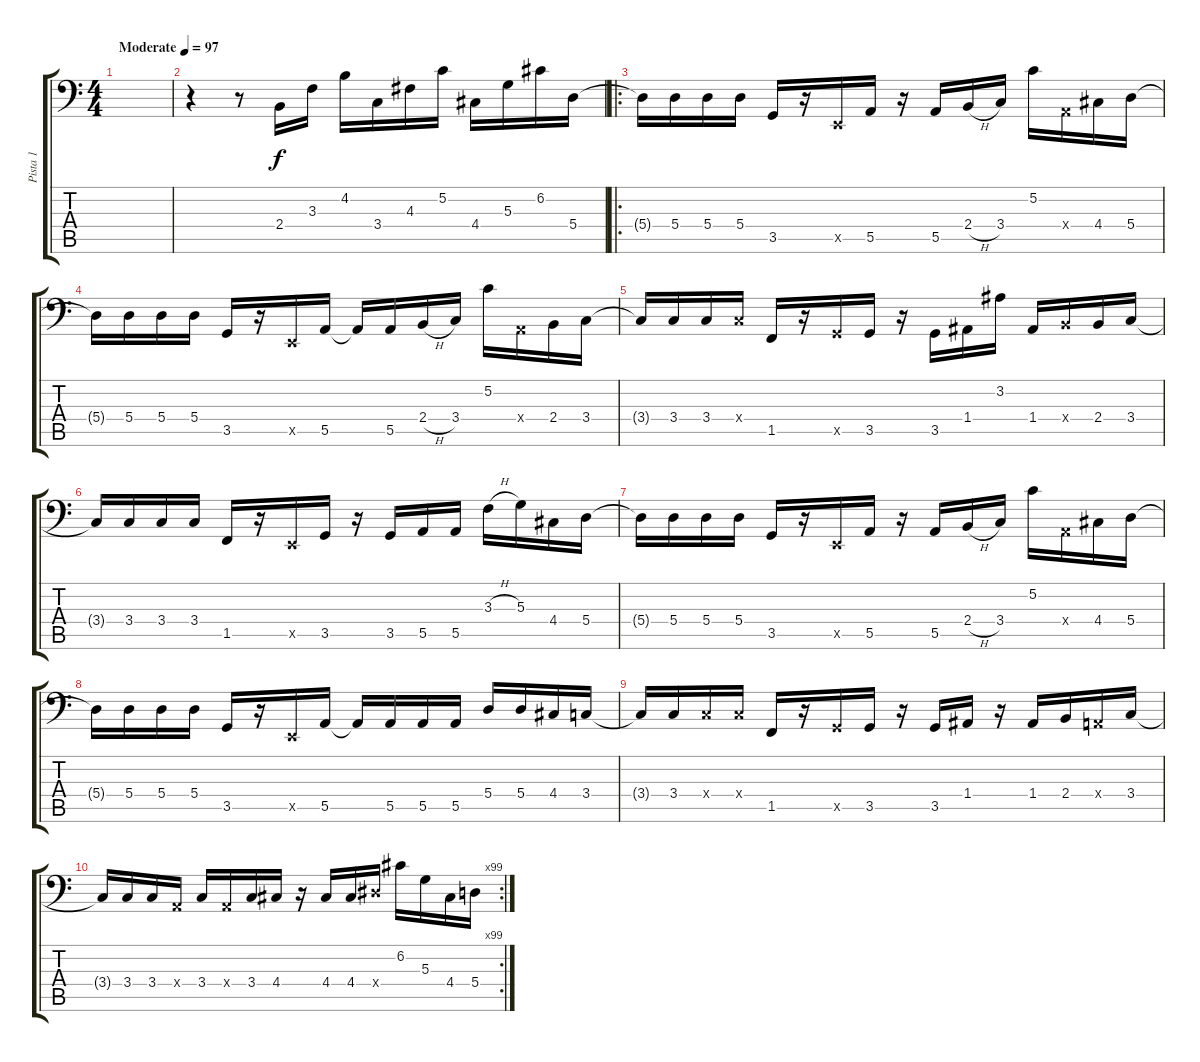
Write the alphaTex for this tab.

\track ("Pista 1" "Pista 1") {instrument electricbassfinger}
\staff {score tabs}
\tuning (C3 G2 D2 A1 E1 B0) {hide}
\ts (4 4)
\tempo (97 "Moderate")
\clef f4
\ks c
|
r.4 r.8 2.4.16 3.3.16 4.2.16 3.4.16 4.3.16 5.2.16 4.4.16 5.3.16 6.2.16 5.4.16 |
\ro
5.4{t}.16 5.4.16 5.4.16 5.4.16 3.5.16 r.16 0.5{x}.16 5.5.16 r.16 5.5.16 2.4{h}.16 3.4.16 5.2.16 0.4{x}.16 4.4.16 5.4.16 |
5.4{t}.16 5.4.16 5.4.16 5.4.16 3.5.16 r.16 0.5{x}.16 5.5.16 5.5{t}.16 5.5.16 2.4{h}.16 3.4.16 5.2.16 0.4{x}.16 2.4.16 3.4.16 |
3.4{t}.16 3.4.16 3.4.16 3.4{x}.16 1.5.16 r.16 3.5{x}.16 3.5.16 r.16 3.5.16 1.4.16 3.2.16 1.4.16 2.4{x}.16 2.4.16 3.4.16 |
3.4{t}.16 3.4.16 3.4.16 3.4.16 1.5.16 r.16 0.5{x}.16 3.5.16 r.16 3.5.16 5.5.16 5.5.16 3.3{h}.16 5.3.16 4.4.16 5.4.16 |
5.4{t}.16 5.4.16 5.4.16 5.4.16 3.5.16 r.16 0.5{x}.16 5.5.16 r.16 5.5.16 2.4{h}.16 3.4.16 5.2.16 0.4{x}.16 4.4.16 5.4.16 |
5.4{t}.16 5.4.16 5.4.16 5.4.16 3.5.16 r.16 0.5{x}.16 5.5.16 5.5{t}.16 5.5.16 5.5.16 5.5.16 5.4.16 5.4.16 4.4.16 3.4.16 |
3.4{t}.16 3.4.16 3.4{x}.16 3.4{x}.16 1.5.16 r.16 3.5{x}.16 3.5.16 r.16 3.5.16 1.4.16 r.16 1.4.16 2.4.16 0.4{x}.16 3.4.16 |
\rc 99
3.4{t}.16 3.4.16 3.4.16 0.4{x}.16 3.4.16 0.4{x}.16 3.4.16 4.4.16 r.16 4.4.16 4.4.16 6.4{x}.16 6.2.16 5.3.16 4.4.16 5.4.16
